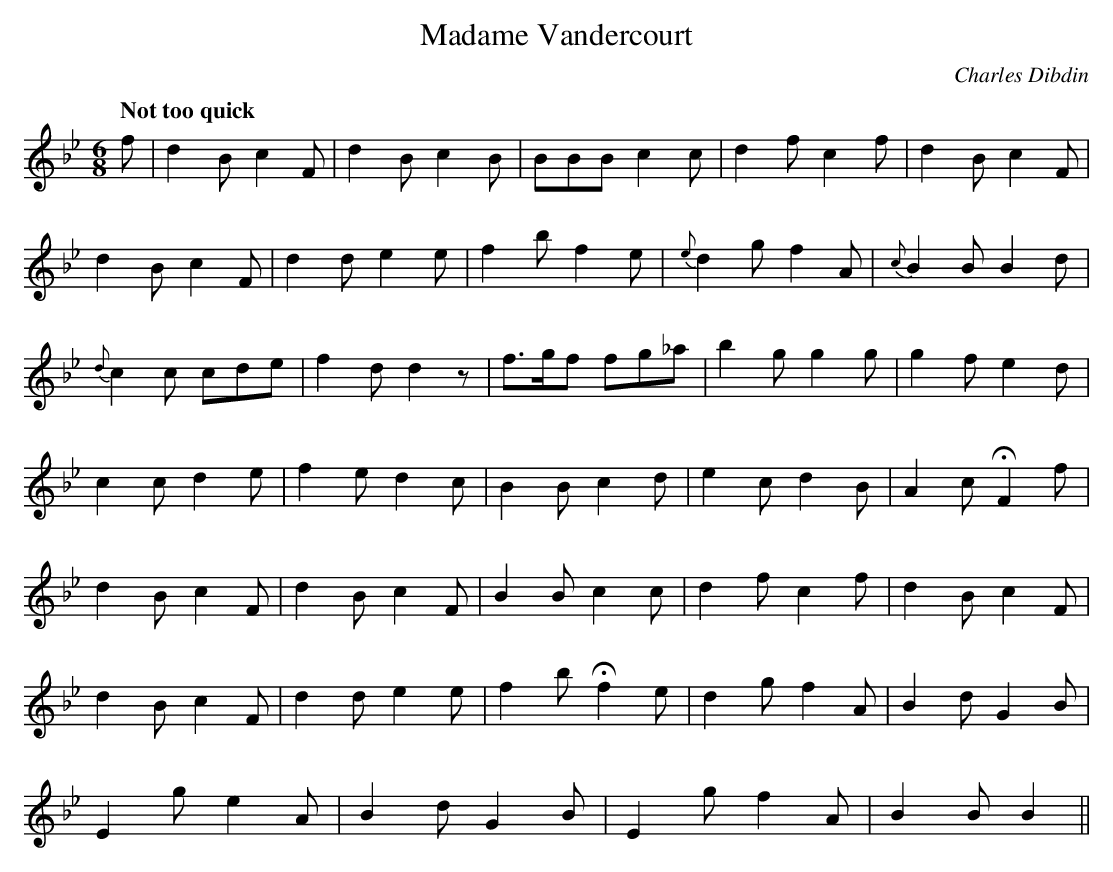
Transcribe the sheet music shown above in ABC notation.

X:1
T:Madame Vandercourt
M:6/8
L:1/8
C:Charles Dibdin
Q:"Not too quick"
K:Bb
f|d2B c2F|d2B c2B|BBB c2c|d2f c2f|d2B c2F|
d2B c2F|d2d e2e|f2b f2e|{e}d2g f2A|{c}B2B B2d|
{d}c2c cde|f2d d2z|f>gf fg_a|b2g g2g|g2f e2d|
c2c d2e|f2e d2c|B2B c2d|e2c d2B|A2c !fermata!F2f|
d2B c2F|d2B c2F|B2B c2c|d2f c2f|d2B c2F|
d2B c2F|d2d e2e|f2b !fermata!f2e|d2g f2A|B2d G2B|
E2g e2A|B2d G2B|E2g f2A|B2B B2||
